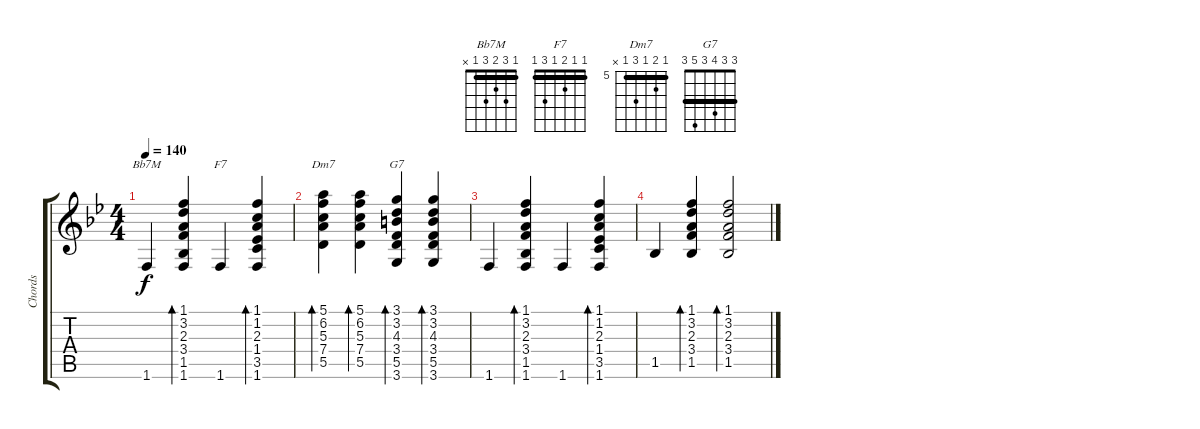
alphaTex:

\track ("Chords" "Chords") {instrument acousticguitarnylon}
\staff {score tabs}
\tuning (E4 B3 G3 D3 A2 E2) {hide}
\chord ("Bb7M" 1 3 2 3 1 x) {barre 1}
\chord ("F7" 1 1 2 1 3 1) {barre 1}
\chord ("Dm7" 5 6 5 7 5 x) {firstfret 5 barre 5}
\chord ("G7" 3 3 4 3 5 3) {barre 3}
\ts (4 4)
\tempo 140
\clef g2
\ks bb
1.6.4{ch "Bb7M" dy f} (1.1 3.2 2.3 3.4 1.5 1.6).4{bd 60} 1.6.4{ch "F7"} (1.1 1.2 2.3 1.4 3.5 1.6).4{bd 60} |
(5.1 6.2 5.3 7.4 5.5).4{bd 60 ch "Dm7"} (5.1 6.2 5.3 7.4 5.5).4{bd 60} (3.1 3.2 4.3 3.4 5.5 3.6).4{bd 60 ch "G7"} (3.1 3.2 4.3 3.4 5.5 3.6).4{bd 60} |
1.6.4 (1.1 3.2 2.3 3.4 1.5 1.6).4{bd 60} 1.6.4 (1.1 1.2 2.3 1.4 3.5 1.6).4{bd 60} |
1.5.4 (1.1 3.2 2.3 3.4 1.5).4{bd 60} (1.1 3.2 2.3 3.4 1.5).2{bd 60}
